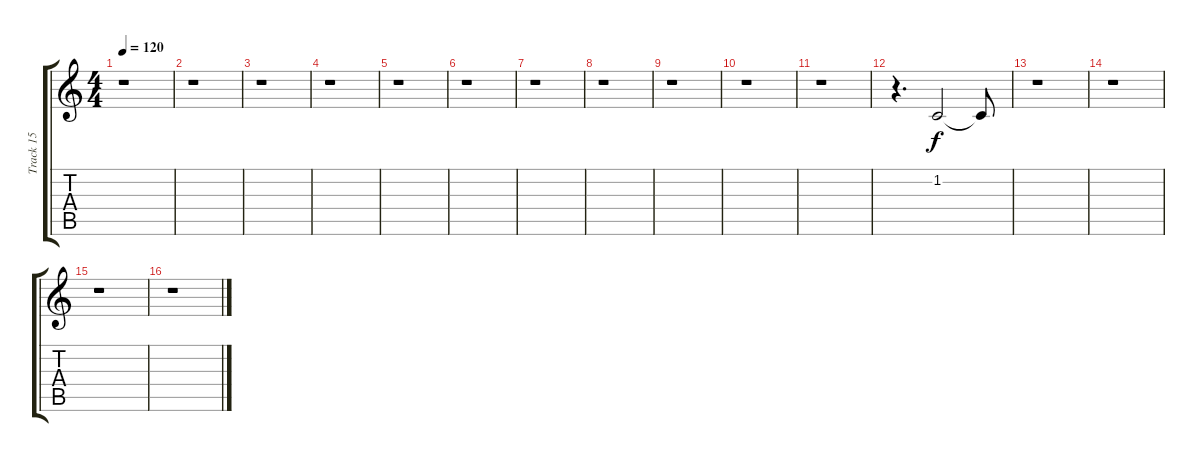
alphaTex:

\track ("Track 15" "Track 15") {instrument reversecymbal}
\staff {score tabs}
\tuning (E4 B3 G3 D3 A2 E2) {hide}
\ts (4 4)
\tempo 120
\clef g2
\ks c
r.1{dy f} |
r.1 |
r.1 |
r.1 |
r.1 |
r.1 |
r.1 |
r.1 |
r.1 |
r.1 |
r.1 |
r.4{d} 1.2.2 1.2{t}.8 |
r.1 |
r.1 |
r.1 |
r.1
